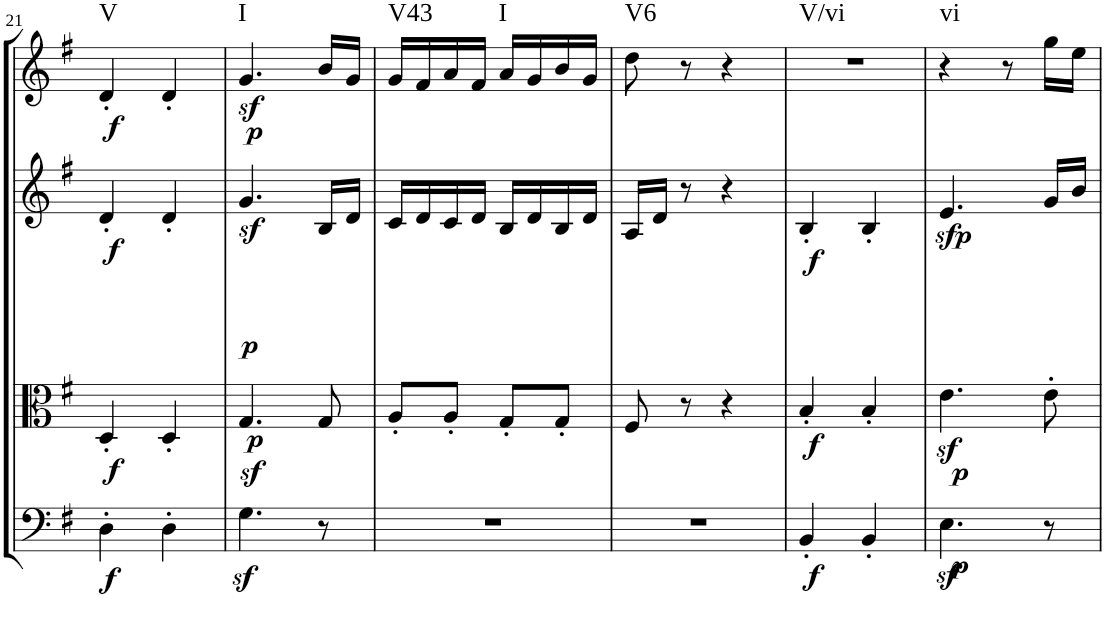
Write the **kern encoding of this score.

**kern	**dynam	**kern	**dynam	**kern	**dynam	**kern	**dynam	**harte
*part4	*part4	*part3	*part3	*part2	*part2	*part1	*part1	*part1
*staff4	*staff4	*staff3	*staff3	*staff2	*staff2	*staff1	*staff1	*
*I"Cello	*	*I"Viola	*	*I"2nd Violin	*	*I"1st Violin	*	*
*	*	*I'Vla	*	*I'Vln	*	*I'Vln	*	*
!!LO:PB:g=z
*clefF4	*	*clefC3	*	*clefG2	*	*clefG2	*	*
*k[f#]	*	*k[f#]	*	*k[f#]	*	*k[f#]	*	*
*G:	*	*G:	*	*G:	*	*G:	*	*
*M2/4	*	*M2/4	*	*M2/4	*	*M2/4	*	*
=21	=21	=21	=21	=21	=21	=21	=21	=21
!	!LO:DY:b	!	!LO:DY:b	!	!LO:DY:b	!	!LO:DY:b	!LO:H:kt=V
4D'\	f	4D'/	f	4d'/	f	4d'/	f	N
4D'\	.	4D'/	.	4d'/	.	4d'/	.	.
=22	=22	=22	=22	=22	=22	=22	=22	=22
!	!	!	!LO:DY:b	!	!	!	!	!
!	!	!	!LO:DY:n=1:a	!	!LO:DY:a	!	!LO:DY:b	!LO:H:kt=I
4.Gz>\	.	4.G/	p p	4.gz</	p	4.g/	sf	N
8r	.	8G/	.	16B/LL	.	16b/LL	.	.
.	.	.	.	16d/JJ	.	16g/JJ	.	.
=23	=23	=23	=23	=23	=23	=23	=23	=23
!	!	!	!	!	!	!	!	!LO:H:kt=V43
2r	.	8A'/L	.	16c/LL	.	16g/LL	.	N
.	.	.	.	16d/	.	16f#/	.	.
.	.	8A'/J	.	16c/	.	16a/	.	.
.	.	.	.	16d/JJ	.	16f#/JJ	.	.
!	!	!	!	!	!	!	!	!LO:H:kt=I
.	.	8G'/L	.	16B/LL	.	16a/LL	.	N
.	.	.	.	16d/	.	16g/	.	.
.	.	8G'/J	.	16B/	.	16b/	.	.
.	.	.	.	16d/JJ	.	16g/JJ	.	.
=24	=24	=24	=24	=24	=24	=24	=24	=24
!	!	!	!	!	!	!	!	!LO:H:kt=V6
2r	.	8F#/	.	16A/LL	.	8dd\	.	N
.	.	.	.	16d/JJ	.	.	.	.
.	.	8r	.	8r	.	8r	.	.
.	.	4r	.	4r	.	4r	.	.
=25	=25	=25	=25	=25	=25	=25	=25	=25
!	!LO:DY:b	!	!LO:DY:a	!	!	!	!	!
!	!	!	!LO:DY:n=1:b	!	!	!	!	!LO:H:kt=V/vi
4BB'/	f	4B'/	f f	4B'/	.	2r	.	N
4BB'/	.	4B'/	.	4B'/	.	.	.	.
=26	=26	=26	=26	=26	=26	=26	=26	=26
!	!LO:DY:a	!	!	!	!	!	!	!
!	!LO:DY:n=1:b	!	!	!	!LO:DY:b	!	!	!LO:H:kt=vi
4.Ez<\	p p	4.ez<\	.	4.ez</	p	4r	.	N
.	.	.	.	.	.	8r	.	.
8r	.	8e'\	.	16g/LL	.	16gg\LL	.	.
.	.	.	.	16b/JJ	.	16ee\JJ	.	.
=	=	=	=	=	=	=	=	=
*-	*-	*-	*-	*-	*-	*-	*-	*-
